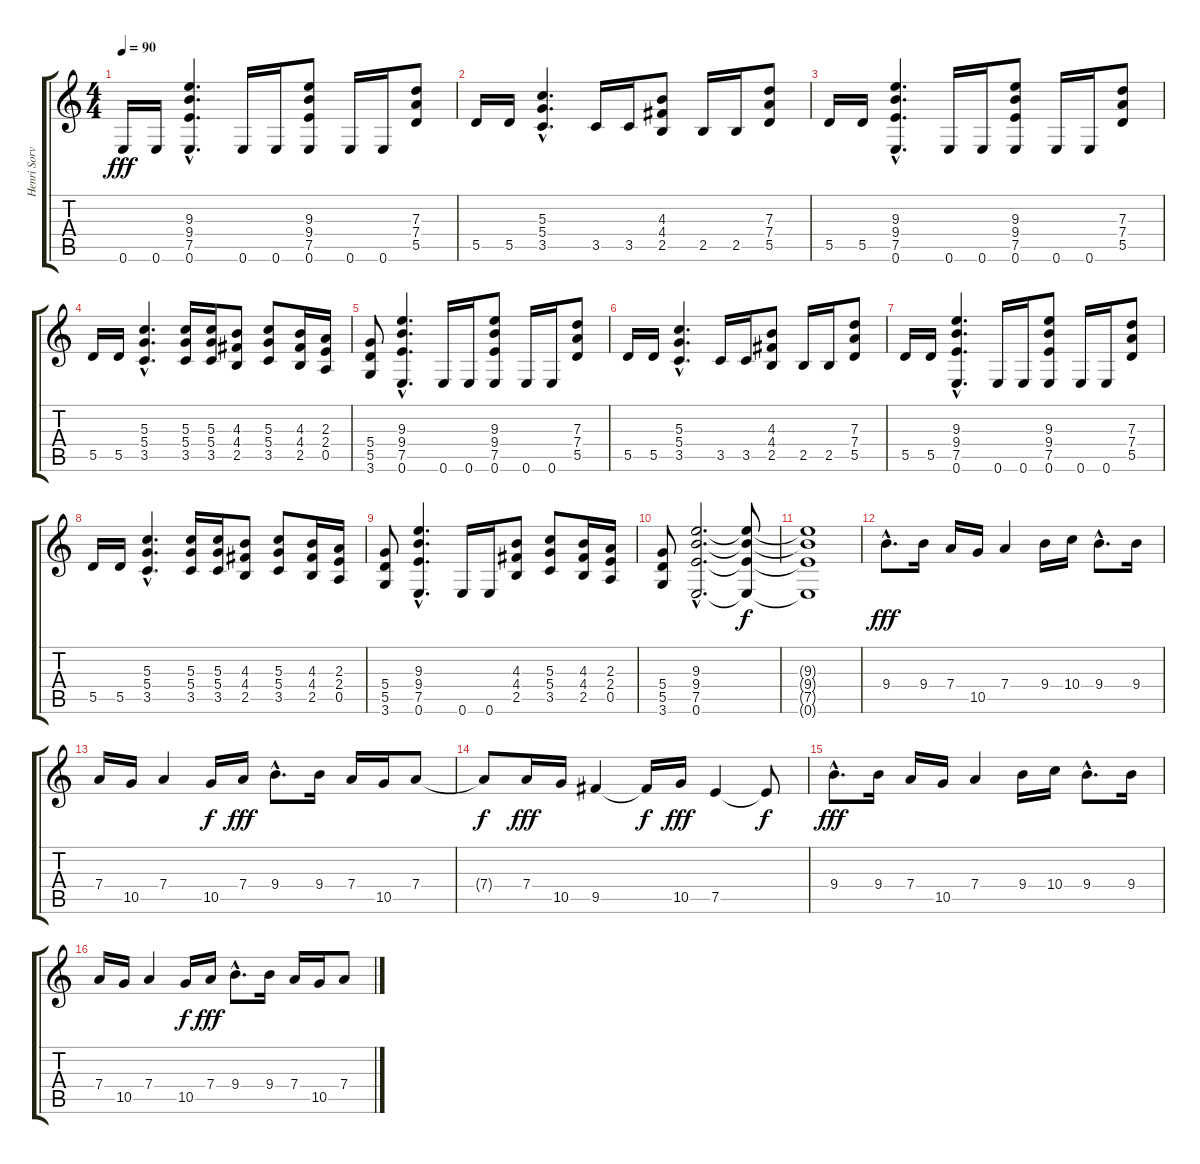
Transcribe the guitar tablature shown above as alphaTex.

\track ("Henri Sorvali" "Henri Sorv") {instrument overdrivenguitar}
\staff {score tabs}
\tuning (E4 B3 G3 D3 A2 E2) {hide}
\ts (4 4)
\tempo 90
\clef g2
\ks c
0.6.16{dy fff instrument overdrivenguitar} 0.6.16 (9.3{hac} 9.4{hac} 7.5{hac} 0.6{hac}).4{d} 0.6.16 0.6.16 (9.3 9.4 7.5 0.6).8 0.6.16 0.6.16 (7.3 7.4 5.5).8 |
5.5.16 5.5.16 (5.3{hac} 5.4{hac} 3.5{hac}).4{d} 3.5.16 3.5.16 (4.3 4.4 2.5).8 2.5.16 2.5.16 (7.3 7.4 5.5).8 |
5.5.16 5.5.16 (9.3{hac} 9.4{hac} 7.5{hac} 0.6{hac}).4{d} 0.6.16 0.6.16 (9.3 9.4 7.5 0.6).8 0.6.16 0.6.16 (7.3 7.4 5.5).8 |
5.5.16 5.5.16 (5.3{hac} 5.4{hac} 3.5{hac}).4{d} (5.3 5.4 3.5).16 (5.3 5.4 3.5).16 (4.3 4.4 2.5).8 (5.3 5.4 3.5).8 (4.3 4.4 2.5).16 (2.3 2.4 0.5).16 |
(5.4 5.5 3.6).8 (9.3{hac} 9.4{hac} 7.5{hac} 0.6{hac}).4{d} 0.6.16 0.6.16 (9.3 9.4 7.5 0.6).8 0.6.16 0.6.16 (7.3 7.4 5.5).8 |
5.5.16 5.5.16 (5.3{hac} 5.4{hac} 3.5{hac}).4{d} 3.5.16 3.5.16 (4.3 4.4 2.5).8 2.5.16 2.5.16 (7.3 7.4 5.5).8 |
5.5.16 5.5.16 (9.3{hac} 9.4{hac} 7.5{hac} 0.6{hac}).4{d} 0.6.16 0.6.16 (9.3 9.4 7.5 0.6).8 0.6.16 0.6.16 (7.3 7.4 5.5).8 |
5.5.16 5.5.16 (5.3{hac} 5.4{hac} 3.5{hac}).4{d} (5.3 5.4 3.5).16 (5.3 5.4 3.5).16 (4.3 4.4 2.5).8 (5.3 5.4 3.5).8 (4.3 4.4 2.5).16 (2.3 2.4 0.5).16 |
(5.4 5.5 3.6).8 (9.3{hac} 9.4{hac} 7.5{hac} 0.6{hac}).4{d} 0.6.16 0.6.16 (4.3 4.4 2.5).8 (5.3 5.4 3.5).8 (4.3 4.4 2.5).16 (2.3 2.4 0.5).16 |
(5.4 5.5 3.6).8 (9.3{hac} 9.4{hac} 7.5{hac} 0.6{hac}).2{d} (9.3{t} 9.4{t} 7.5{t} 0.6{t}).8{dy f} |
(9.3{t} 9.4{t} 7.5{t} 0.6{t}).1 |
9.4{hac}.8{d dy fff} 9.4.16 7.4.16 10.5.16 7.4.4 9.4.16 10.4.16 9.4{hac}.8{d} 9.4.16 |
7.4.16 10.5.16 7.4.4 10.5.16{dy f} 7.4.16{dy fff} 9.4{hac}.8{d} 9.4.16 7.4.16 10.5.16 7.4.8 |
7.4{t}.8{dy f} 7.4.16{dy fff} 10.5.16 9.5.4 9.5{t}.16{dy f} 10.5.16{dy fff} 7.5.4 7.5{t}.8{dy f} |
9.4{hac}.8{d dy fff} 9.4.16 7.4.16 10.5.16 7.4.4 9.4.16 10.4.16 9.4{hac}.8{d} 9.4.16 |
7.4.16 10.5.16 7.4.4 10.5.16{dy f} 7.4.16{dy fff} 9.4{hac}.8{d} 9.4.16 7.4.16 10.5.16 7.4.8
